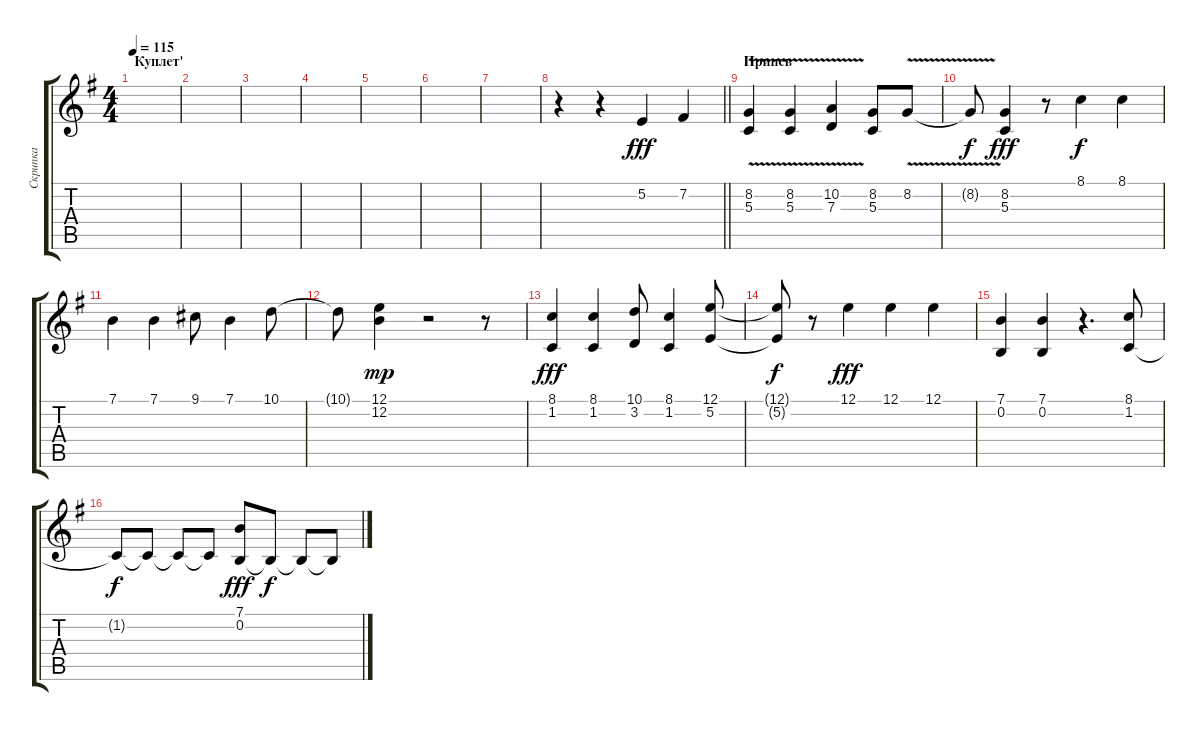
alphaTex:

\track ("Скрипка" "Скрипка") {instrument violin}
\staff {score tabs}
\tuning (E4 B3 G3 D3 A2 E2) {hide}
\ts (4 4)
\section ("" "Куплет'")
\tempo 115
\clef g2
\ks g
|
|
|
|
|
|
|
\barLineRight lightlight
r.4{volume 13 instrument synthstrings1} r.4 5.2.4{dy fff} 7.2.4 |
\section ("" "Припев")
(8.2 5.3{v}).4{volume 15 instrument synthstrings1} (8.2 5.3{v}).4 (10.2{v} 7.3{v}).4 (8.2 5.3).8 8.2{v}.8 |
8.2{t}.8{dy f} (8.2 5.3).4{dy fff} r.8 8.1.4{dy f} 8.1.4 |
7.1.4 7.1.4 9.1.8 7.1.4 10.1.8 |
10.1{t}.8 (12.1 12.2).4{dy mp} r.2 r.8 |
(8.1 1.2).4{dy fff} (8.1 1.2).4 (10.1 3.2).8 (8.1 1.2).4 (12.1 5.2).8 |
(12.1{t} 5.2{t}).8{dy f} r.8 12.1.4{dy fff} 12.1.4 12.1.4 |
(7.1 0.2).4 (7.1 0.2).4 r.4{d} (8.1 1.2).8 |
1.2{t}.8{dy f} 1.2{t}.8 1.2{t}.8 1.2{t}.8 (7.1 0.2).8{dy fff} 0.2{t}.8{dy f} 0.2{t}.8 0.2{t}.8
